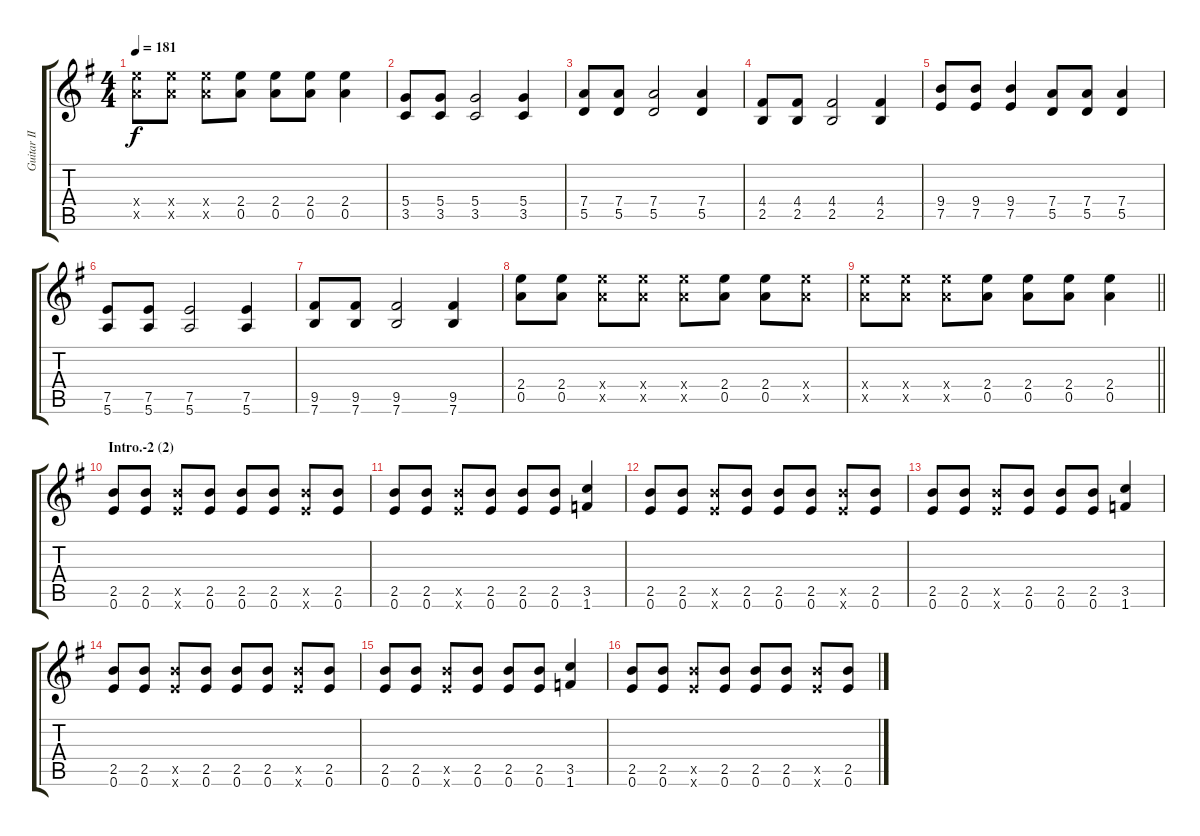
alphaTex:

\track ("Guitar II" "Guitar II") {instrument distortionguitar}
\staff {score tabs}
\tuning (E4 B3 G3 D3 A2 E2) {hide}
\ts (4 4)
\tempo 181
\clef g2
\ks g
(2.4{x} 0.5{x}).8{ot 8vb dy f} (2.4{x} 0.5{x}).8{ot 8vb} (2.4{x} 0.5{x}).8{ot 8vb} (2.4 0.5).8{ot 8vb} (2.4 0.5).8{ot 8vb} (2.4 0.5).8{ot 8vb} (2.4 0.5).4{ot 8vb} |
(5.4 3.5).8 (5.4 3.5).8 (5.4 3.5).2 (5.4 3.5).4 |
(7.4 5.5).8 (7.4 5.5).8 (7.4 5.5).2 (7.4 5.5).4 |
(4.4 2.5).8 (4.4 2.5).8 (4.4 2.5).2 (4.4 2.5).4 |
(9.4 7.5).8 (9.4 7.5).8 (9.4 7.5).4 (7.4 5.5).8 (7.4 5.5).8 (7.4 5.5).4 |
(7.5 5.6).8 (7.5 5.6).8 (7.5 5.6).2 (7.5 5.6).4 |
(9.5 7.6).8 (9.5 7.6).8 (9.5 7.6).2 (9.5 7.6).4 |
(2.4 0.5).8{ot 8vb} (2.4 0.5).8{ot 8vb} (2.4{x} 0.5{x}).8{ot 8vb} (2.4{x} 0.5{x}).8{ot 8vb} (2.4{x} 0.5{x}).8{ot 8vb} (2.4 0.5).8{ot 8vb} (2.4 0.5).8{ot 8vb} (2.4{x} 0.5{x}).8{ot 8vb} |
\barLineRight lightlight
(2.4{x} 0.5{x}).8{ot 8vb} (2.4{x} 0.5{x}).8{ot 8vb} (2.4{x} 0.5{x}).8{ot 8vb} (2.4 0.5).8{ot 8vb} (2.4 0.5).8{ot 8vb} (2.4 0.5).8{ot 8vb} (2.4 0.5).4{ot 8vb} |
\section ("" "Intro.-2 (2)")
(2.5 0.6).8{ot 8vb} (2.5 0.6).8{ot 8vb} (2.5{x} 0.6{x}).8{ot 8vb} (2.5 0.6).8{ot 8vb} (2.5 0.6).8{ot 8vb} (2.5 0.6).8{ot 8vb} (2.5{x} 0.6{x}).8{ot 8vb} (2.5 0.6).8{ot 8vb} |
(2.5 0.6).8{ot 8vb} (2.5 0.6).8{ot 8vb} (2.5{x} 0.6{x}).8{ot 8vb} (2.5 0.6).8{ot 8vb} (2.5 0.6).8{ot 8vb} (2.5 0.6).8{ot 8vb} (3.5 1.6).4{ot 8vb} |
(2.5 0.6).8{ot 8vb} (2.5 0.6).8{ot 8vb} (2.5{x} 0.6{x}).8{ot 8vb} (2.5 0.6).8{ot 8vb} (2.5 0.6).8{ot 8vb} (2.5 0.6).8{ot 8vb} (2.5{x} 0.6{x}).8{ot 8vb} (2.5 0.6).8{ot 8vb} |
(2.5 0.6).8{ot 8vb} (2.5 0.6).8{ot 8vb} (2.5{x} 0.6{x}).8{ot 8vb} (2.5 0.6).8{ot 8vb} (2.5 0.6).8{ot 8vb} (2.5 0.6).8{ot 8vb} (3.5 1.6).4{ot 8vb} |
(2.5 0.6).8{ot 8vb} (2.5 0.6).8{ot 8vb} (2.5{x} 0.6{x}).8{ot 8vb} (2.5 0.6).8{ot 8vb} (2.5 0.6).8{ot 8vb} (2.5 0.6).8{ot 8vb} (2.5{x} 0.6{x}).8{ot 8vb} (2.5 0.6).8{ot 8vb} |
(2.5 0.6).8{ot 8vb} (2.5 0.6).8{ot 8vb} (2.5{x} 0.6{x}).8{ot 8vb} (2.5 0.6).8{ot 8vb} (2.5 0.6).8{ot 8vb} (2.5 0.6).8{ot 8vb} (3.5 1.6).4{ot 8vb} |
(2.5 0.6).8{ot 8vb} (2.5 0.6).8{ot 8vb} (2.5{x} 0.6{x}).8{ot 8vb} (2.5 0.6).8{ot 8vb} (2.5 0.6).8{ot 8vb} (2.5 0.6).8{ot 8vb} (2.5{x} 0.6{x}).8{ot 8vb} (2.5 0.6).8{ot 8vb}
